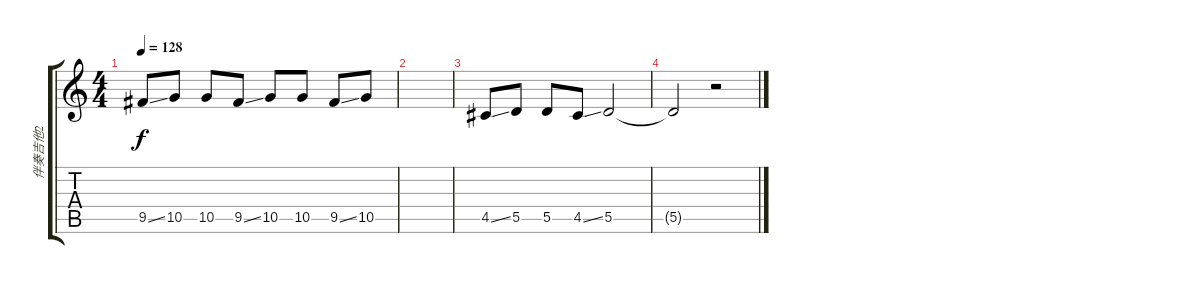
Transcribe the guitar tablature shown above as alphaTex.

\track ("伴奏吉他2" "伴奏吉他2") {instrument overdrivenguitar}
\staff {score tabs}
\tuning (E4 B3 G3 D3 A2 E2) {hide}
\ts (4 4)
\tempo 128
\clef g2
\ks c
9.5{ss}.8{dy f} 10.5.8 10.5.8 9.5{ss}.8 10.5.8 10.5.8 9.5{ss}.8 10.5.8 |
|
4.5{ss}.8 5.5.8 5.5.8 4.5{ss}.8 5.5.2 |
5.5{t}.2 r.2
